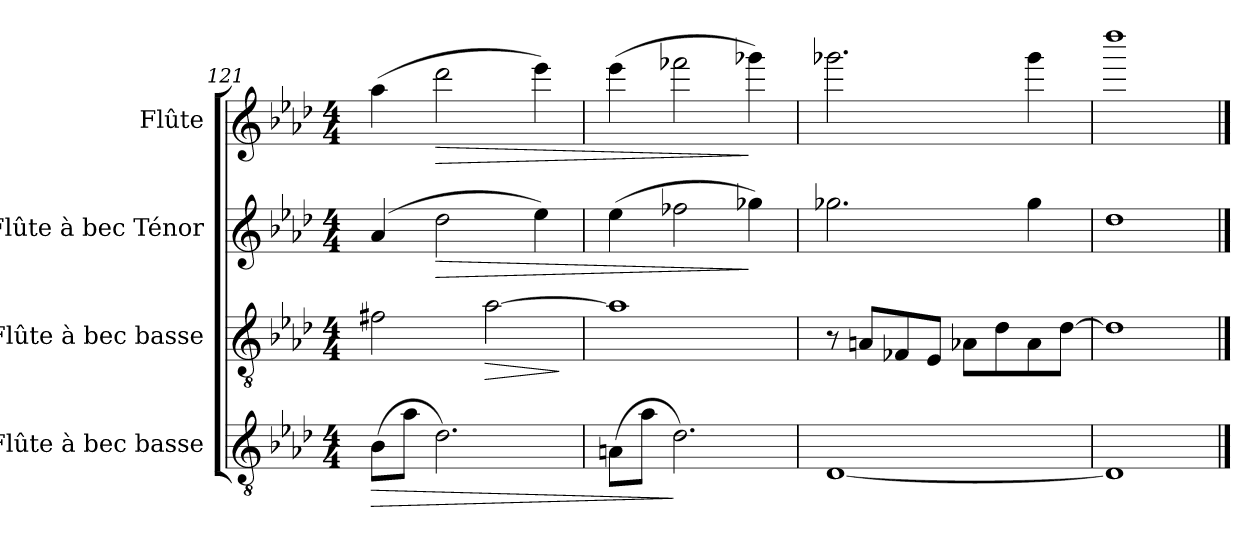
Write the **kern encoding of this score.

**kern	**dynam	**kern	**dynam	**kern	**dynam	**kern	**dynam
*part4	*part4	*part3	*part3	*part2	*part2	*part1	*part1
*staff4	*staff4	*staff3	*staff3	*staff2	*staff2	*staff1	*staff1
*I"Flûte à bec basse	*	*I"Flûte à bec basse	*	*I"Flûte à bec Ténor	*	*I"Flûte	*
*I'Fl. bc. B.	*	*I'Fl. bc. B.	*	*I'Fl. bc. T.	*	*I'Fl.	*
*clefGv2	*	*clefGv2	*	*clefG2	*	*clefG2	*
*k[b-e-a-d-]	*	*k[b-e-a-d-]	*	*k[b-e-a-d-]	*	*k[b-e-a-d-]	*
*M4/4	*	*M4/4	*	*M4/4	*	*M4/4	*
=121	=121	=121	=121	=121	=121	=121	=121
!	!LO:HP:b	!	!	!	!	!	!
(8B-\L	>	2f#X\	.	(4a-/	.	(4aa-\	.
8a-\J	.	.	.	.	.	.	.
!	!	!	!	!	!LO:HP:b	!	!LO:HP:b
2.d-\)	.	.	.	2dd-\	>	2ddd-\	>
!	!	!	!LO:HP:b	!	!	!	!
.	.	[2a-\	>	.	.	.	.
.	.	.	.	4ee-\)	.	4eee-\)	.
.	.	.	]	.	.	.	.
=122	=122	=122	=122	=122	=122	=122	=122
(8An\L	.	1a-]	.	(4ee-\	.	(4eee-\	.
8a-\J	.	.	.	.	.	.	.
2.d-\)	]	.	.	2ff-X\	.	2fff-X\	.
.	.	.	.	4gg-X\)	]	4ggg-X\)	]
=123	=123	=123	=123	=123	=123	=123	=123
[1D-	.	8r	.	2.gg-X\	.	2.ggg-X\	.
.	.	8An/L	.	.	.	.	.
.	.	8F-X/	.	.	.	.	.
.	.	8E-/J	.	.	.	.	.
.	.	8A-X\L	.	.	.	.	.
.	.	8d-\	.	.	.	.	.
.	.	8A-\	.	4gg-\	.	4ggg-\	.
.	.	[8d-\J	.	.	.	.	.
=124	=124	=124	=124	=124	=124	=124	=124
1D-]	.	1d-]	.	1dd-	.	1dddd-	.
==	==	==	==	==	==	==	==
*-	*-	*-	*-	*-	*-	*-	*-
